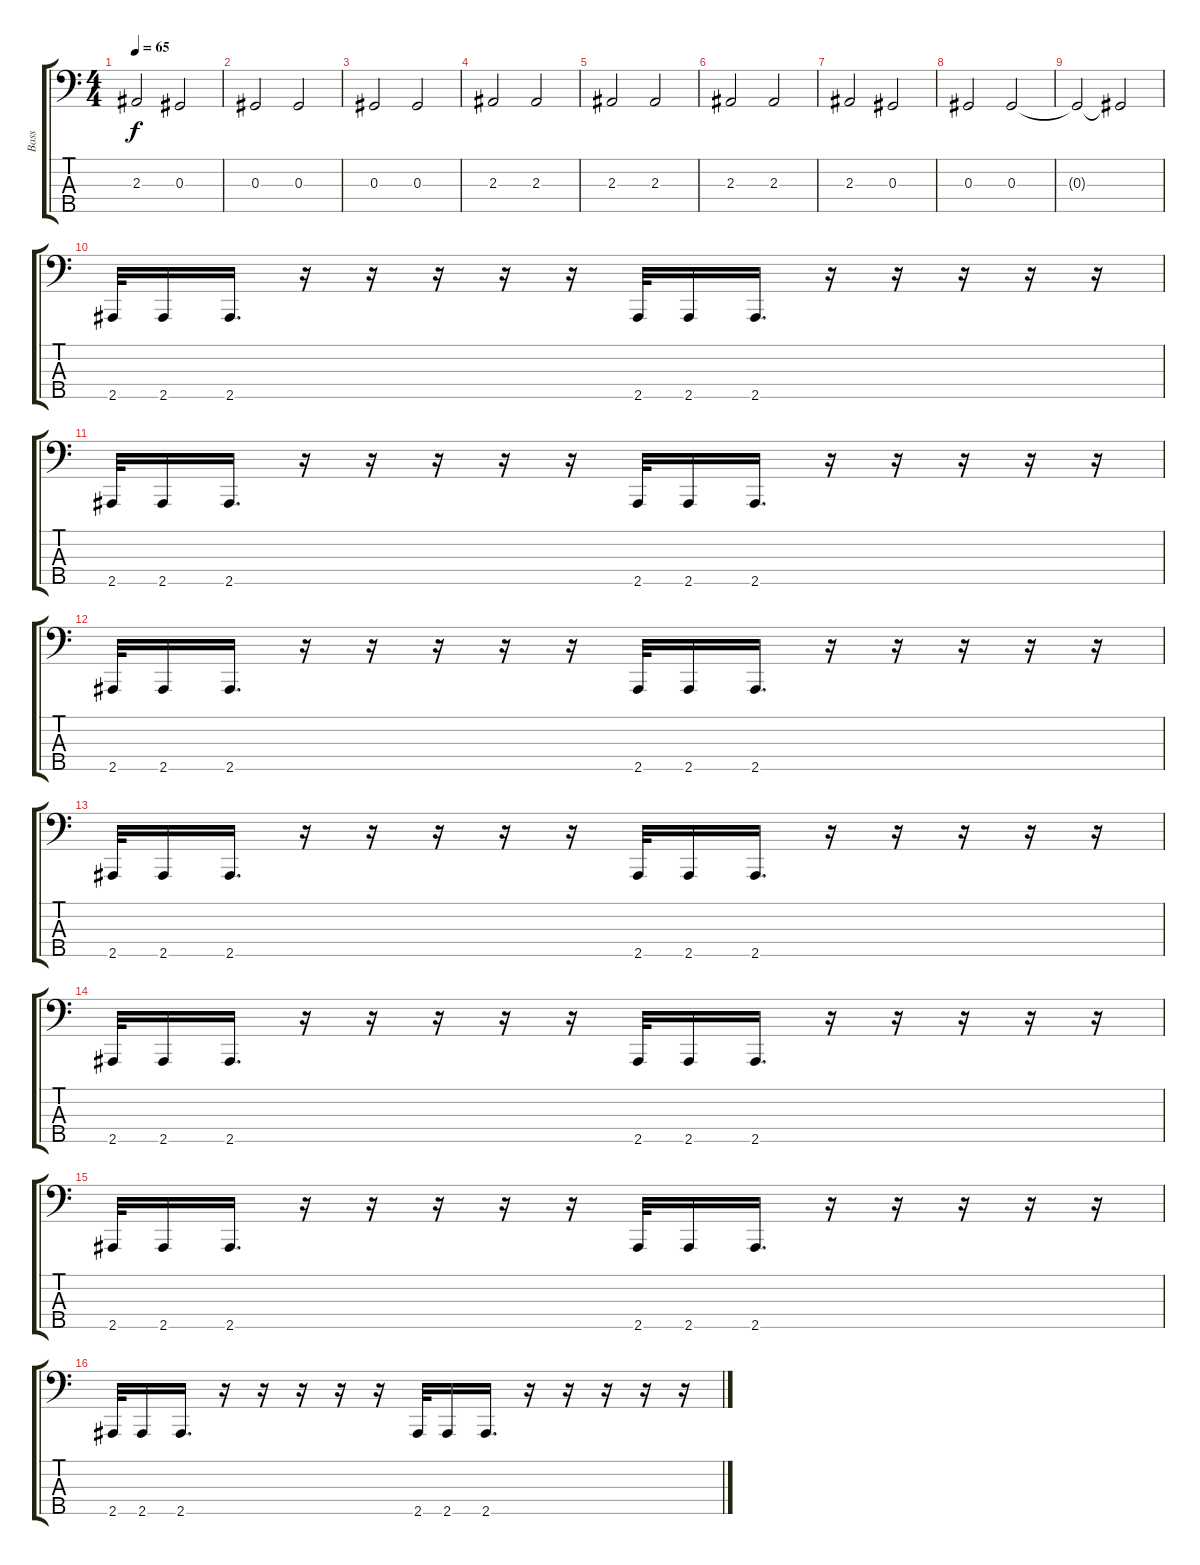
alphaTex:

\track ("Bass" "Bass") {instrument electricbassfinger}
\staff {score tabs}
\tuning (Gb2 Db2 Ab1 Eb1 Ab0) {hide}
\ts (4 4)
\tempo 65
\clef f4
\ks c
2.3.2{dy f} 0.3.2 |
0.3.2 0.3.2 |
0.3.2 0.3.2 |
2.3.2 2.3.2 |
2.3.2 2.3.2 |
2.3.2 2.3.2 |
2.3.2 0.3.2 |
0.3.2 0.3.2 |
0.3{t}.2 0.3{t}.2 |
2.5.32 2.5.16 2.5.16{d} r.16 r.16 r.16 r.16 r.16 2.5.32 2.5.16 2.5.16{d} r.16 r.16 r.16 r.16 r.16 |
2.5.32 2.5.16 2.5.16{d} r.16 r.16 r.16 r.16 r.16 2.5.32 2.5.16 2.5.16{d} r.16 r.16 r.16 r.16 r.16 |
2.5.32 2.5.16 2.5.16{d} r.16 r.16 r.16 r.16 r.16 2.5.32 2.5.16 2.5.16{d} r.16 r.16 r.16 r.16 r.16 |
2.5.32 2.5.16 2.5.16{d} r.16 r.16 r.16 r.16 r.16 2.5.32 2.5.16 2.5.16{d} r.16 r.16 r.16 r.16 r.16 |
2.5.32 2.5.16 2.5.16{d} r.16 r.16 r.16 r.16 r.16 2.5.32 2.5.16 2.5.16{d} r.16 r.16 r.16 r.16 r.16 |
2.5.32 2.5.16 2.5.16{d} r.16 r.16 r.16 r.16 r.16 2.5.32 2.5.16 2.5.16{d} r.16 r.16 r.16 r.16 r.16 |
2.5.32 2.5.16 2.5.16{d} r.16 r.16 r.16 r.16 r.16 2.5.32 2.5.16 2.5.16{d} r.16 r.16 r.16 r.16 r.16
